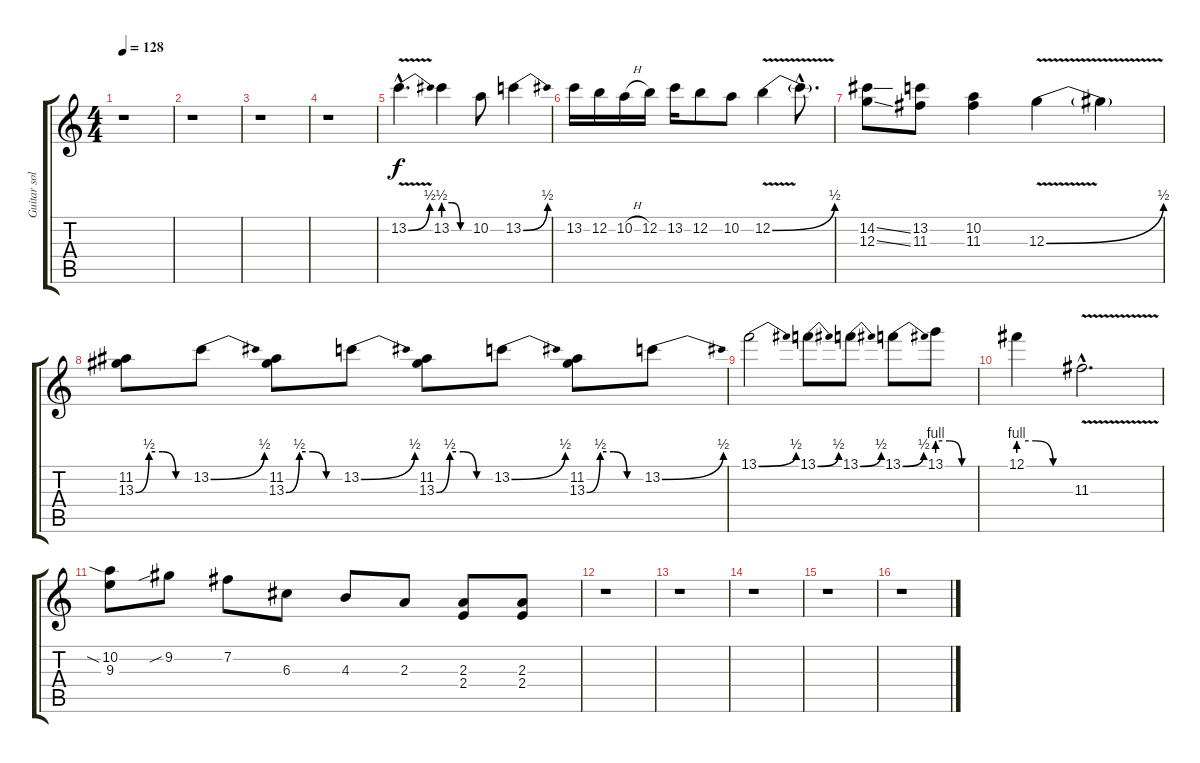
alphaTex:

\track ("Guitar solo " "Guitar sol") {instrument overdrivenguitar}
\staff {score tabs}
\tuning (E4 B3 G3 D3 A2 E2) {hide}
\ts (4 4)
\tempo 128
\clef g2
\ks c
r.1{dy f} |
r.1 |
r.1 |
r.1 |
13.2{be (bend 0 0 60 2) v hac}.4{d} 13.2{be (custom 0 2 20 2 40 0 60 0)}.4 10.2.8 13.2{be (bend 0 0 60 2)}.4 |
13.2.16 12.2.16 10.2{h}.16 12.2.16 13.2.16 12.2.8 10.2.8 12.2{be (bend 0 0 60 2) v}.4 12.2{hac t}.8{d} |
(14.2{ss} 12.3{ss}).8 (13.2 11.3).8 (10.2 11.3).4 12.3{be (bend 0 0 60 2) v}.4 12.3{t}.4 |
(11.2 13.3{be (custom 0 0 15 2 30 2 45 0 60 0)}).8 13.2{be (bend 0 0 60 2)}.8 (11.2 13.3{be (custom 0 0 15 2 30 2 45 0 60 0)}).8 13.2{be (bend 0 0 60 2)}.8 (11.2 13.3{be (custom 0 0 15 2 30 2 45 0 60 0)}).8 13.2{be (bend 0 0 60 2)}.8 (11.2 13.3{be (custom 0 0 15 2 30 2 45 0 60 0)}).8 13.2{be (bend 0 0 60 2)}.8 |
13.1{be (bend 0 0 60 2)}.2 13.1{be (bend 0 0 60 2)}.8 13.1{be (bend 0 0 60 2)}.8 13.1{be (bend 0 0 60 2)}.8 13.1{be (custom 0 4 20 4 40 0 60 0)}.8 |
12.1{be (custom 0 4 20 4 40 0 60 0)}.4 11.3{v hac}.2{d} |
(10.2{sia} 9.3).8 9.2{sib}.8 7.2.8 6.3.8 4.3.8 2.3.8 (2.3 2.4).8 (2.3 2.4).8 |
r.1 |
r.1 |
r.1 |
r.1 |
r.1
